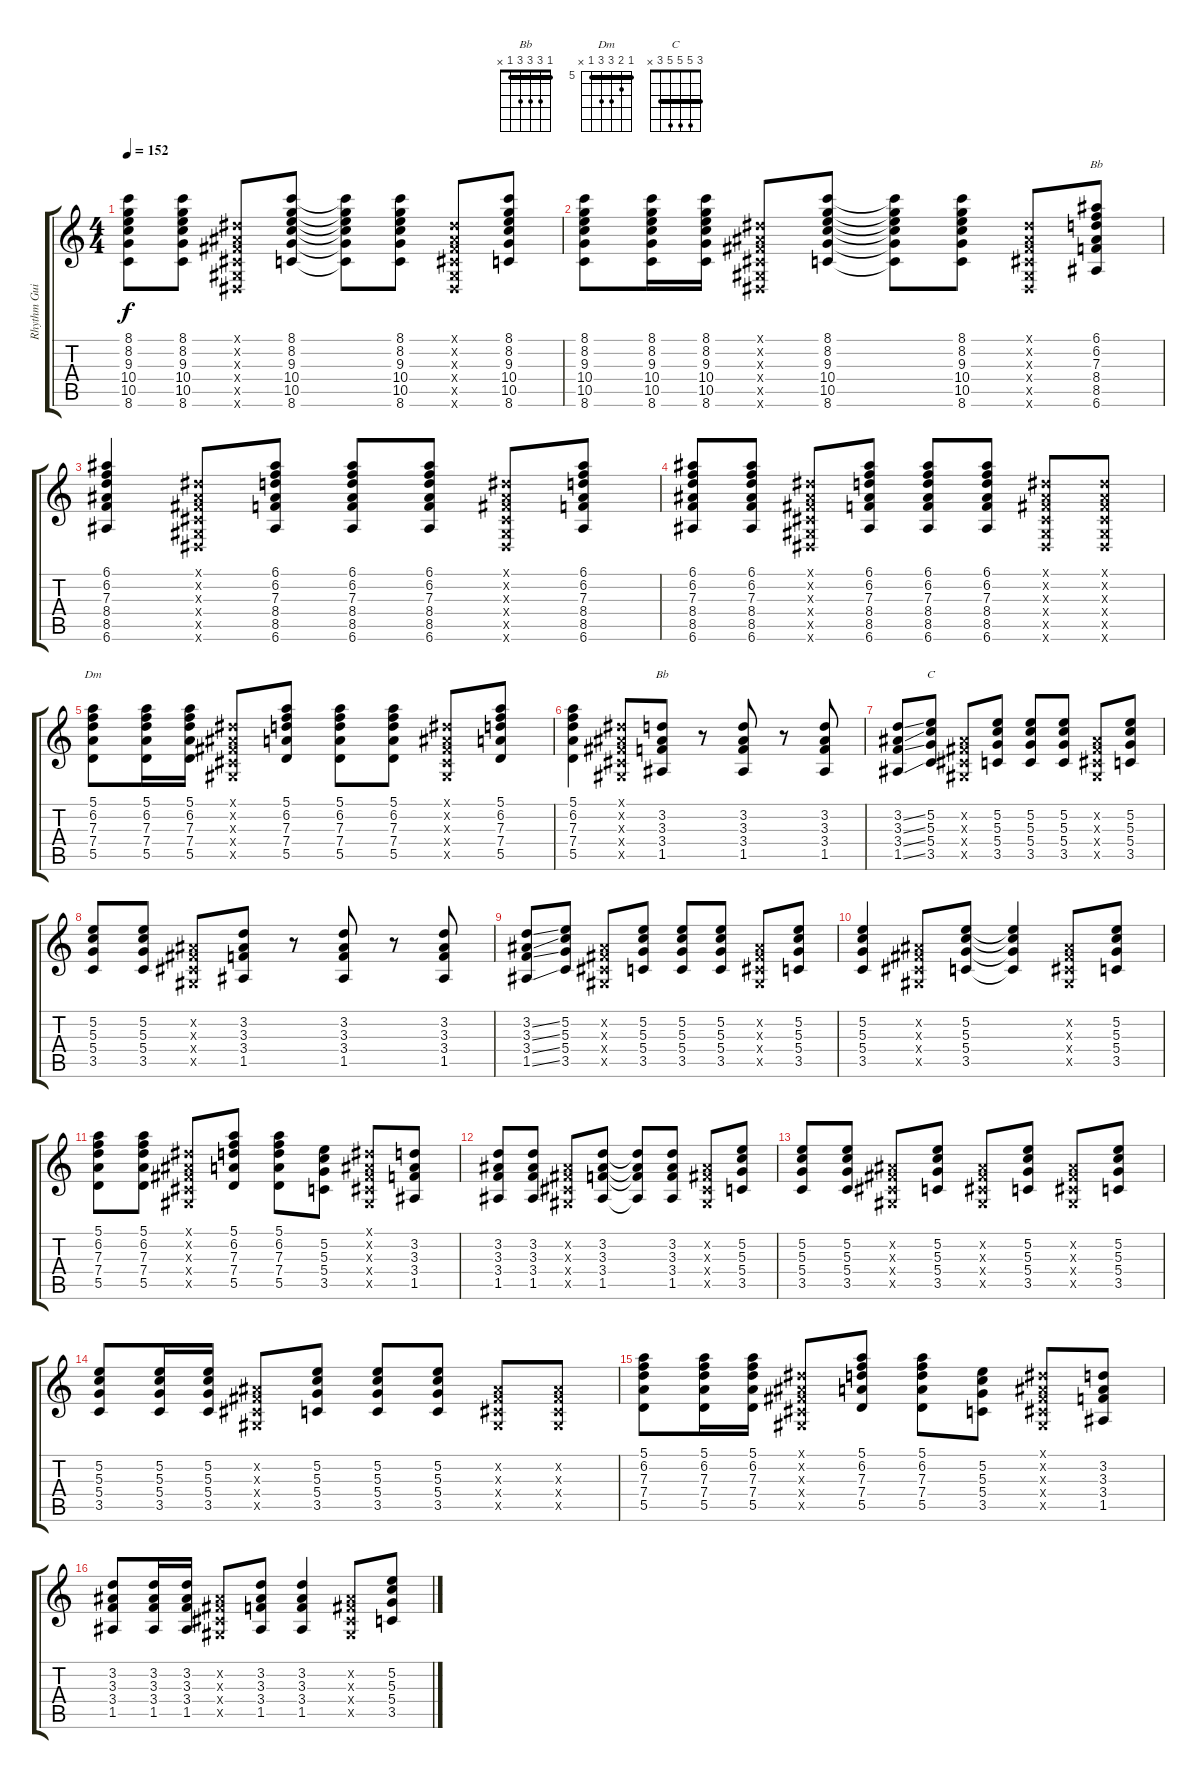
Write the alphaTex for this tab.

\track ("Rhythm Guitar" "Rhythm Gui") {instrument electricguitarjazz}
\staff {score tabs}
\tuning (E4 B3 G3 D3 A2 E2) {hide}
\chord ("Bb" 6 6 7 8 8 6) {firstfret 6 barre 6}
\chord ("Dm" 5 6 7 7 5 x) {firstfret 5 barre 5}
\chord ("Bb" 1 3 3 3 1 x) {barre 1}
\chord ("C" 3 5 5 5 3 x) {barre 3}
\ts (4 4)
\tempo 152
\clef g2
\ks c
(8.1 8.2 9.3 10.4 10.5 8.6).8{dy f} (8.1 8.2 9.3 10.4 10.5 8.6).8 (-1.1{x} -1.2{x} -1.3{x} -1.4{x} -1.5{x} -1.6{x}).8 (8.1 8.2 9.3 10.4 10.5 8.6).8 (8.1{t} 8.2{t} 9.3{t} 10.4{t} 10.5{t} 8.6{t}).8 (8.1 8.2 9.3 10.4 10.5 8.6).8 (-1.1{x} -1.2{x} -1.3{x} -1.4{x} -1.5{x} -1.6{x}).8 (8.1 8.2 9.3 10.4 10.5 8.6).8 |
(8.1 8.2 9.3 10.4 10.5 8.6).8 (8.1 8.2 9.3 10.4 10.5 8.6).16 (8.1 8.2 9.3 10.4 10.5 8.6).16 (-1.1{x} -1.2{x} -1.3{x} -1.4{x} -1.5{x} -1.6{x}).8 (8.1 8.2 9.3 10.4 10.5 8.6).8 (8.1{t} 8.2{t} 9.3{t} 10.4{t} 10.5{t} 8.6{t}).8 (8.1 8.2 9.3 10.4 10.5 8.6).8 (-1.1{x} -1.2{x} -1.3{x} -1.4{x} -1.5{x} -1.6{x}).8 (6.1 6.2 7.3 8.4 8.5 6.6).8{ch "Bb"} |
(6.1 6.2 7.3 8.4 8.5 6.6).4 (-1.1{x} -1.2{x} -1.3{x} -1.4{x} -1.5{x} -1.6{x}).8 (6.1 6.2 7.3 8.4 8.5 6.6).8 (6.1 6.2 7.3 8.4 8.5 6.6).8 (6.1 6.2 7.3 8.4 8.5 6.6).8 (-1.1{x} -1.2{x} -1.3{x} -1.4{x} -1.5{x} -1.6{x}).8 (6.1 6.2 7.3 8.4 8.5 6.6).8 |
(6.1 6.2 7.3 8.4 8.5 6.6).8 (6.1 6.2 7.3 8.4 8.5 6.6).8 (-1.1{x} -1.2{x} -1.3{x} -1.4{x} -1.5{x} -1.6{x}).8 (6.1 6.2 7.3 8.4 8.5 6.6).8 (6.1 6.2 7.3 8.4 8.5 6.6).8 (6.1 6.2 7.3 8.4 8.5 6.6).8 (-1.1{x} -1.2{x} -1.3{x} -1.4{x} -1.5{x} -1.6{x}).8 (-1.1{x} -1.2{x} -1.3{x} -1.4{x} -1.5{x} -1.6{x}).8 |
(5.1 6.2 7.3 7.4 5.5).8{ch "Dm"} (5.1 6.2 7.3 7.4 5.5).16 (5.1 6.2 7.3 7.4 5.5).16 (-1.1{x} -1.2{x} -1.3{x} -1.4{x} -1.5{x}).8 (5.1 6.2 7.3 7.4 5.5).8 (5.1 6.2 7.3 7.4 5.5).8 (5.1 6.2 7.3 7.4 5.5).8 (-1.1{x} -1.2{x} -1.3{x} -1.4{x} -1.5{x}).8 (5.1 6.2 7.3 7.4 5.5).8 |
(5.1 6.2 7.3 7.4 5.5).4 (-1.1{x} -1.2{x} -1.3{x} -1.4{x} -1.5{x}).8 (3.2 3.3 3.4 1.5).8{ch "Bb"} r.8 (3.2 3.3 3.4 1.5).8 r.8 (3.2 3.3 3.4 1.5).8 |
(3.2{ss} 3.3{ss} 3.4{ss} 1.5{ss}).8 (5.2 5.3 5.4 3.5).8{ch "C"} (-1.2{x} -1.3{x} -1.4{x} -1.5{x}).8 (5.2 5.3 5.4 3.5).8 (5.2 5.3 5.4 3.5).8 (5.2 5.3 5.4 3.5).8 (-1.2{x} -1.3{x} -1.4{x} -1.5{x}).8 (5.2 5.3 5.4 3.5).8 |
(5.2 5.3 5.4 3.5).8 (5.2 5.3 5.4 3.5).8 (-1.2{x} -1.3{x} -1.4{x} -1.5{x}).8 (3.2 3.3 3.4 1.5).8 r.8 (3.2 3.3 3.4 1.5).8 r.8 (3.2 3.3 3.4 1.5).8 |
(3.2{ss} 3.3{ss} 3.4{ss} 1.5{ss}).8 (5.2 5.3 5.4 3.5).8 (-1.2{x} -1.3{x} -1.4{x} -1.5{x}).8 (5.2 5.3 5.4 3.5).8 (5.2 5.3 5.4 3.5).8 (5.2 5.3 5.4 3.5).8 (-1.2{x} -1.3{x} -1.4{x} -1.5{x}).8 (5.2 5.3 5.4 3.5).8 |
(5.2 5.3 5.4 3.5).4 (-1.2{x} -1.3{x} -1.4{x} -1.5{x}).8 (5.2 5.3 5.4 3.5).8 (5.2{t} 5.3{t} 5.4{t} 3.5{t}).4 (-1.2{x} -1.3{x} -1.4{x} -1.5{x}).8 (5.2 5.3 5.4 3.5).8 |
(5.1 6.2 7.3 7.4 5.5).8 (5.1 6.2 7.3 7.4 5.5).8 (-1.1{x} -1.2{x} -1.3{x} -1.4{x} -1.5{x}).8 (5.1 6.2 7.3 7.4 5.5).8 (5.1 6.2 7.3 7.4 5.5).8 (5.2 5.3 5.4 3.5).8 (-1.1{x} -1.2{x} -1.3{x} -1.4{x} -1.5{x}).8 (3.2 3.3 3.4 1.5).8 |
(3.2 3.3 3.4 1.5).8 (3.2 3.3 3.4 1.5).8 (-1.2{x} -1.3{x} -1.4{x} -1.5{x}).8 (3.2 3.3 3.4 1.5).8 (3.2{t} 3.3{t} 3.4{t} 1.5{t}).8 (3.2 3.3 3.4 1.5).8 (-1.2{x} -1.3{x} -1.4{x} -1.5{x}).8 (5.2 5.3 5.4 3.5).8 |
(5.2 5.3 5.4 3.5).8 (5.2 5.3 5.4 3.5).8 (-1.2{x} -1.3{x} -1.4{x} -1.5{x}).8 (5.2 5.3 5.4 3.5).8 (-1.2{x} -1.3{x} -1.4{x} -1.5{x}).8 (5.2 5.3 5.4 3.5).8 (-1.2{x} -1.3{x} -1.4{x} -1.5{x}).8 (5.2 5.3 5.4 3.5).8 |
(5.2 5.3 5.4 3.5).8 (5.2 5.3 5.4 3.5).16 (5.2 5.3 5.4 3.5).16 (-1.2{x} -1.3{x} -1.4{x} -1.5{x}).8 (5.2 5.3 5.4 3.5).8 (5.2 5.3 5.4 3.5).8 (5.2 5.3 5.4 3.5).8 (-1.2{x} -1.3{x} -1.4{x} -1.5{x}).8 (-1.2{x} -1.3{x} -1.4{x} -1.5{x}).8 |
(5.1 6.2 7.3 7.4 5.5).8 (5.1 6.2 7.3 7.4 5.5).16 (5.1 6.2 7.3 7.4 5.5).16 (-1.1{x} -1.2{x} -1.3{x} -1.4{x} -1.5{x}).8 (5.1 6.2 7.3 7.4 5.5).8 (5.1 6.2 7.3 7.4 5.5).8 (5.2 5.3 5.4 3.5).8 (-1.1{x} -1.2{x} -1.3{x} -1.4{x} -1.5{x}).8 (3.2 3.3 3.4 1.5).8 |
(3.2 3.3 3.4 1.5).8 (3.2 3.3 3.4 1.5).16 (3.2 3.3 3.4 1.5).16 (-1.2{x} -1.3{x} -1.4{x} -1.5{x}).8 (3.2 3.3 3.4 1.5).8 (3.2 3.3 3.4 1.5).4 (-1.2{x} -1.3{x} -1.4{x} -1.5{x}).8 (5.2 5.3 5.4 3.5).8
